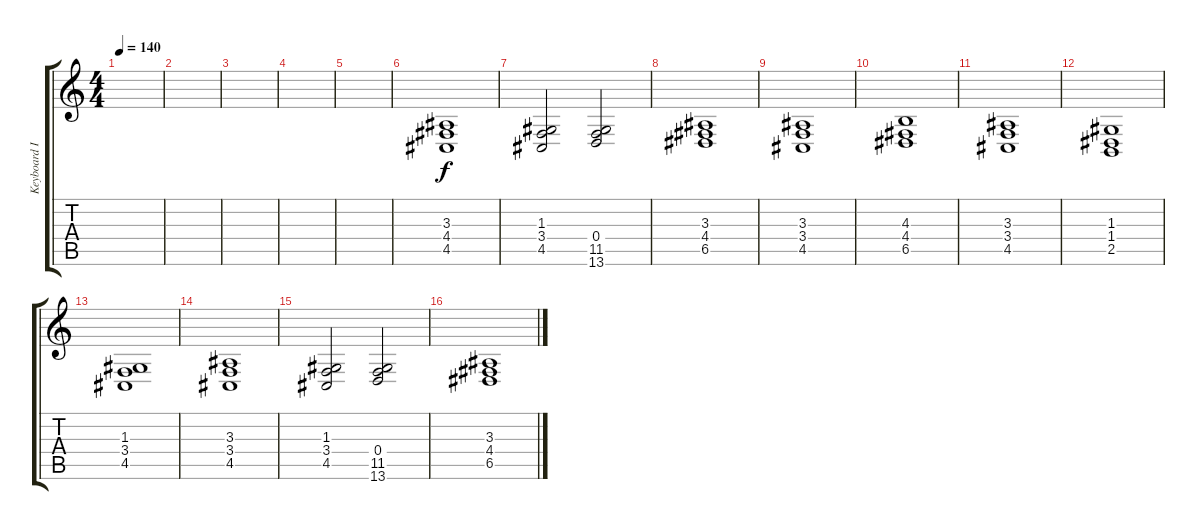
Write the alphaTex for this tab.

\track ("Keyboard I" "Keyboard I") {instrument electricpiano1}
\staff {score tabs}
\tuning (E4 B3 G3 D3 A2 E2) {hide}
\ts (4 4)
\tempo 140
\clef g2
\ks c
|
|
|
|
|
(3.3 4.4 4.5).1 |
(1.3 3.4 4.5).2 (0.4 11.5 13.6).2 |
(3.3 4.4 6.5).1 |
(3.3 3.4 4.5).1 |
(4.3 4.4 6.5).1 |
(3.3 3.4 4.5).1 |
(1.3 1.4 2.5).1 |
(1.3 3.4 4.5).1 |
(3.3 3.4 4.5).1 |
(1.3 3.4 4.5).2 (0.4 11.5 13.6).2 |
(3.3 4.4 6.5).1
